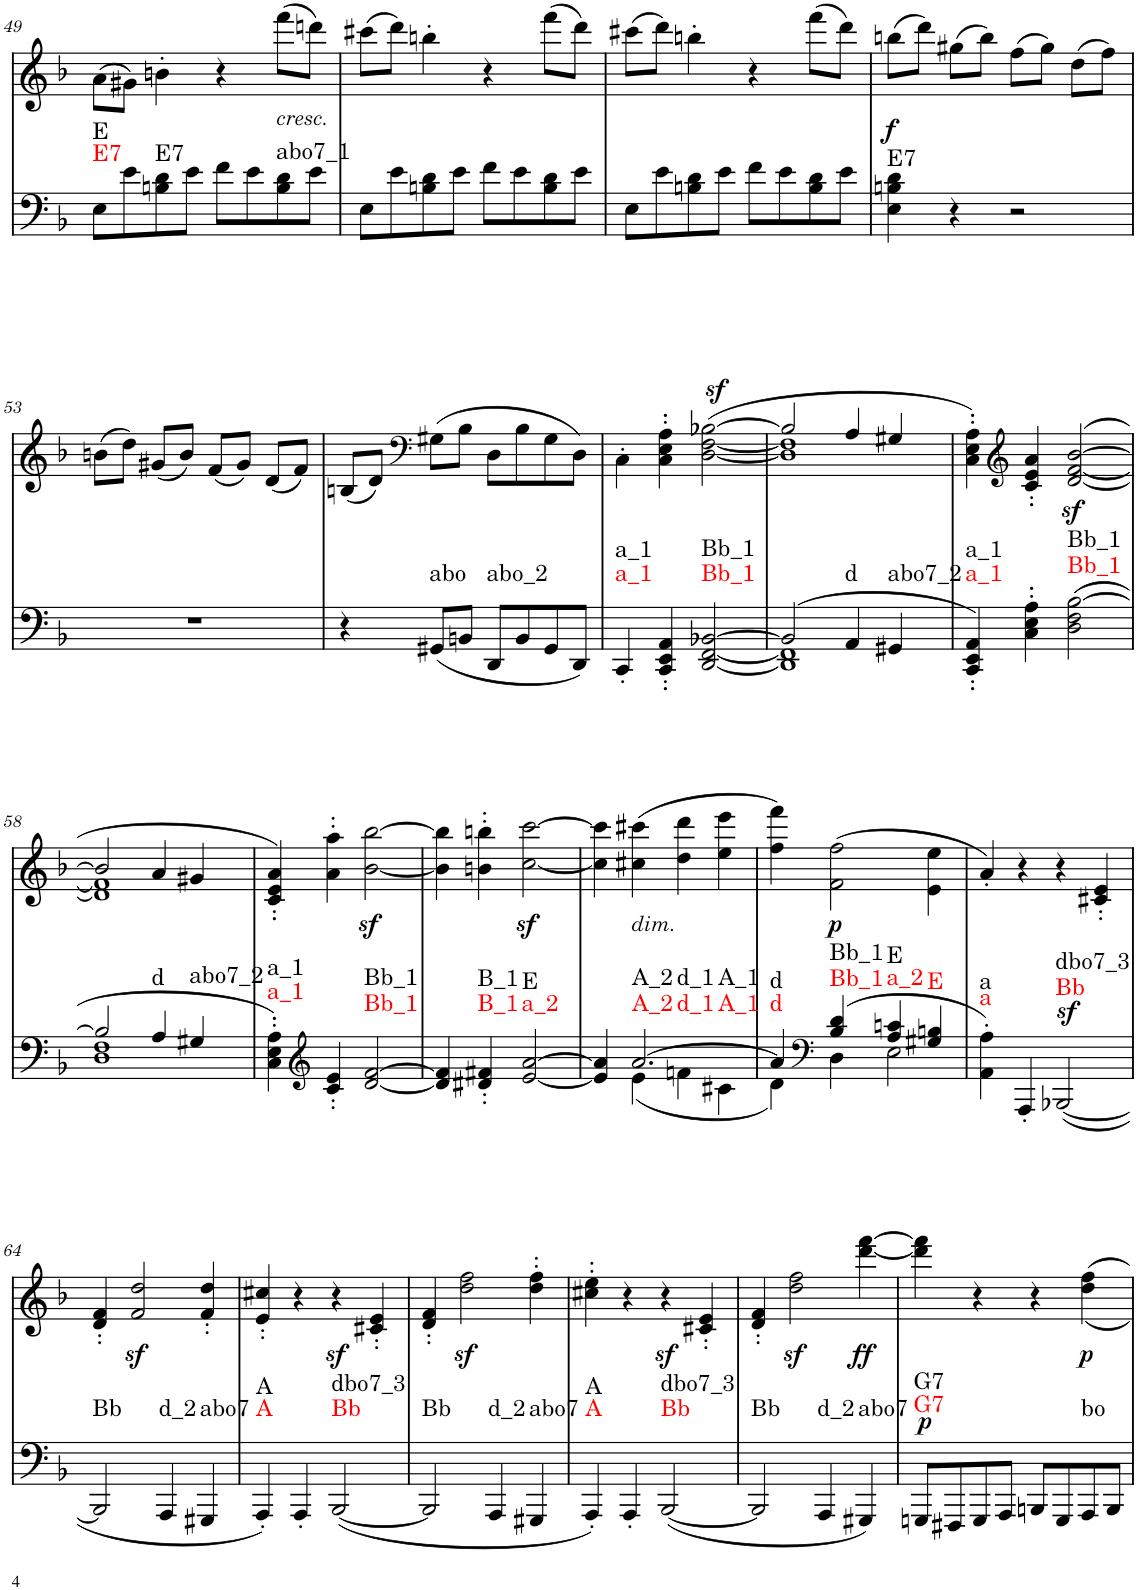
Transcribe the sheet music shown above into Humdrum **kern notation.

**kern	**dynam	**harte	**kern	**text	**dynam
*part2	*part2	*part2	*part1	*part1	*part1
*staff2	*staff2	*	*staff1	*staff1	*staff1
*I"piano	*	*	*I"piano	*	*
*I'Pno	*	*	*I'Pno	*	*
!!LO:PB:g=z
*clefF4	*	*	*clefG2	*	*
*k[b-]	*	*	*k[b-]	*	*
*d:	*	*	*d:	*	*
*M4/4	*	*	*M4/4	*	*
=49	=49	=49	=49	=49	=49
!	!	!LO:H:n=1:kt=E7	!	!	!
!	!	!LO:H:n=2:kt=E	!	!	!
8E\L	.	N N	(8a\L	.	.
8e\	.	.	8g#X\J)	.	.
!	!	!LO:H:kt=E7	!	!	!
8Bn\ 8d\	.	N	4bn'\	.	.
8e\J	.	.	.	.	.
8f\L	.	.	4r	.	.
8e\	.	.	.	.	.
!	!	!	!LO:TX:b:i:t=cresc.	!	!
!	!	!LO:H:kt=abo7_1	!	!LO:LY:b	!
8B\ 8d\	.	N	(8fff\L	<	.
8e\J	.	.	8dddn\J)	.	.
=50	=50	=50	=50	=50	=50
8E\L	.	.	(8ccc#X\L	.	.
8e\	.	.	8ddd\J)	.	.
8Bn\ 8d\	.	.	4bbn'\	.	.
8e\J	.	.	.	.	.
8f\L	.	.	4r	.	.
8e\	.	.	.	.	.
8B\ 8d\	.	.	(8fff\L	.	.
8e\J	.	.	8ddd\J)	.	.
=51	=51	=51	=51	=51	=51
8E\L	.	.	(8ccc#X\L	.	.
8e\	.	.	8ddd\J)	.	.
8Bn\ 8d\	.	.	4bbn'\	.	.
8e\J	.	.	.	.	.
8f\L	.	.	4r	.	.
8e\	.	.	.	.	.
8B\ 8d\	.	.	(8fff\L	.	.
8e\J	.	.	8ddd\J)	.	.
=52	=52	=52	=52	=52	=52
!	!	!LO:H:kt=E7	!	!LO:LY:b	!LO:DY:b
4E\ 4Bn\ 4d\	.	N	(8bbn\L	f	f
.	.	.	8ddd\J)	.	.
4r	.	.	(8gg#X\L	.	.
.	.	.	8bb\J)	.	.
2r	.	.	(8ff\L	.	.
.	.	.	8gg#\J)	.	.
.	.	.	(8dd\L	.	.
.	.	.	8ff\J)	.	.
!!LO:LB:g=z
=53	=53	=53	=53	=53	=53
1r	.	.	(8bn\L	.	.
.	.	.	8dd\J)	.	.
.	.	.	(8g#X/L	.	.
.	.	.	8b/J)	.	.
.	.	.	(8f/L	.	.
.	.	.	8g#/J)	.	.
.	.	.	(8d/L	.	.
.	.	.	8f/J)	.	.
=54	=54	=54	=54	=54	=54
4r	.	.	(8Bn/L	.	.
.	.	.	8d/J)	.	.
*	*	*	*clefF4	*	*
!	!	!LO:H:kt=abo	!	!	!
(8GG#X/L	.	N	(8G#X\L	.	.
8BBn/J	.	.	8B\J	.	.
!	!	!LO:H:kt=abo_2	!	!	!
8DD/L	.	N	8D\L	.	.
8BB/	.	.	8B\	.	.
8GG#/	.	.	8G#\	.	.
8DD/J)	.	.	8D\J)	.	.
=55	=55	=55	=55	=55	=55
!	!	!LO:H:n=1:kt=a_1	!	!	!
!	!	!LO:H:n=2:kt=a_1	!	!	!
4CC'/	.	N N	4C'\	.	.
4CC/' 4EE/' 4AA/'	.	.	4C\' 4E\' 4A\'	.	.
!	!	!LO:H:n=1:kt=Bb_1	!	!	!
!	!	!LO:H:n=2:kt=Bb_1	!	!	!
[<2DD/ [2FF/ [2BB-X/	.	N N	([2D\z> [2F\z> [>2B-X\z>	.	.
=56	=56	=56	=56	=56	=56
*^	*	*	*^	*	*
(>2BB-/]	1DD] 1FF]	.	.	2B-/]	1D] 1F]	.	.
!	!	!	!LO:H:kt=d	!	!	!	!
4AA/	.	.	N	4A/	.	.	.
!	!	!	!LO:H:kt=abo7_2	!	!	!	!
4GG#X/	.	.	N	4G#X/	.	.	.
*v	*v	*	*	*	*	*	*
*	*	*	*v	*v	*	*
=57	=57	=57	=57	=57	=57
!	!	!LO:H:n=1:kt=a_1	!	!	!
!	!	!LO:H:n=2:kt=a_1	!	!	!
4CC/' 4EE/' 4AA/')	.	N N	4C\' 4E\' 4A\')	.	.
*	*	*	*clefG2	*	*
4C\' 4E\' 4A\'	.	.	4c/' 4e/' 4a/'	.	.
!	!	!LO:H:n=1:kt=Bb_1	!	!	!
!	!	!LO:H:n=2:kt=Bb_1	!	!	!
(2D\ 2F\ [2B-\	.	N N	([2d/z< [2f/z< [2b-/z<	.	.
!!LO:LB:g=z
=58	=58	=58	=58	=58	=58
*^	*	*	*^	*	*
2B-/]	1D 1F	.	.	2b-/]	1d] 1f]	.	.
!	!	!	!LO:H:kt=d	!	!	!	!
4A/	.	.	N	4a/	.	.	.
!	!	!	!LO:H:kt=abo7_2	!	!	!	!
4G#X/	.	.	N	4g#X/	.	.	.
*v	*v	*	*	*	*	*	*
*	*	*	*v	*v	*	*
=59	=59	=59	=59	=59	=59
!	!	!LO:H:n=1:kt=a_1	!	!	!
!	!	!LO:H:n=2:kt=a_1	!	!	!
4C\' 4E\' 4A\')	.	N N	4c/' 4e/' 4a/')	.	.
*clefG2	*	*	*	*	*
4c/' 4e/'	.	.	4a\' 4aa\'	.	.
!	!	!LO:H:n=1:kt=Bb_1	!	!	!
!	!	!LO:H:n=2:kt=Bb_1	!	!	!
[2d/ [2f/	.	N N	[2b-\z< [2bb-\z<	.	.
=60	=60	=60	=60	=60	=60
4d/] 4f/]	.	.	4b-\] 4bb-\]	.	.
!	!	!LO:H:n=1:kt=B_1	!	!	!
!	!	!LO:H:n=2:kt=B_1	!	!	!
4d#X/' 4f#X/'	.	N N	4bn\' 4bbn\'	.	.
!	!	!LO:H:n=1:kt=a_2	!	!	!
!	!	!LO:H:n=2:kt=E	!	!	!
[<2e/ [2a/	.	N N	[2cc\z< [2ccc\z<	.	.
=61	=61	=61	=61	=61	=61
*^	*	*	*	*	*
!	!	!	!	!	!LO:LY:b	!
4e/] 4a/]	4ryy	.	.	4cc\] 4ccc\]	>	.
!	!	!	!LO:H:n=1:kt=A_2	!LO:TX:b:i:t=dim.	!	!
!	!	!	!LO:H:n=2:kt=A_2	!	!	!
!	!	!	!LO:H:n=3:kt=d_1	!	!	!
!	!	!	!LO:H:n=4:kt=d_1	!	!	!
!	!	!	!LO:H:n=5:kt=A_1	!	!	!
!	!	!	!LO:H:n=6:kt=A_1	!	!	!
[2.a/	(4e\	.	N N N N N N	(4cc#X\ 4ccc#X\	.	.
.	4fn\	.	.	4dd\ 4ddd\	.	.
.	4c#X\	.	.	4ee\ 4eee\	.	.
=62	=62	=62	=62	=62	=62	=62
!	!	!	!LO:H:n=1:kt=d	!	!	!
!	!	!	!LO:H:n=2:kt=d	!	!	!
4a/]	4d\)	.	N N	4ff\ 4fff\)	.	.
*clefF4	*	*	*	*	*	*
!	!	!	!LO:H:n=1:kt=Bb_1	!	!LO:LY:b	!LO:DY:b
!	!	!	!LO:H:n=2:kt=Bb_1	!	!	!
(4B-/ 4d/	4D\	.	N N	(2f\ 2ff\	p	p
!	!	!	!LO:H:n=1:kt=a_2	!	!	!
!	!	!	!LO:H:n=2:kt=E	!	!	!
4A/ 4cn/	2E\	.	N N	.	.	.
!	!	!	!LO:H:kt=E	!	!	!
4G#X/ 4Bn/	.	.	N	4e\ 4ee\	.	.
*v	*v	*	*	*	*	*
=63	=63	=63	=63	=63	=63
!	!	!LO:H:n=1:kt=a	!	!	!
!	!	!LO:H:n=2:kt=a	!	!	!
4AA\' 4A\')	.	N N	4a'/)	.	.
4AAA'/	.	.	4r	.	.
!	!LO:DY:a	!LO:H:n=1:kt=Bb	!	!	!
!	!	!LO:H:n=2:kt=dbo7_3	!	!	!
(<[2BBB-X/	sf	N N	4r	.	.
.	.	.	4c#X/' 4e/'	.	.
!!LO:LB:g=z
=64	=64	=64	=64	=64	=64
!	!	!LO:H:kt=Bb	!	!	!
2BBB-/]	.	N	4d/' 4f/'	.	.
.	.	.	2f/z< 2dd/z<	.	.
!	!	!LO:H:kt=d_2	!	!	!
4AAA/	.	N	.	.	.
!	!	!LO:H:kt=abo7	!	!	!
4GGG#X/	.	N	4f/' 4dd/'	.	.
=65	=65	=65	=65	=65	=65
!	!	!LO:H:n=1:kt=A	!	!	!
!	!	!LO:H:n=2:kt=A	!	!	!
4AAA'/)	.	N N	4e/' 4cc#X/'	.	.
4AAA'/	.	.	4r	.	.
!	!	!LO:H:n=1:kt=Bb	!	!	!LO:DY:b
!	!	!LO:H:n=2:kt=dbo7_3	!	!	!
(<[2BBB-/	.	N N	4r	.	sf
.	.	.	4c#X/' 4e/'	.	.
=66	=66	=66	=66	=66	=66
!	!	!LO:H:kt=Bb	!	!	!
2BBB-/]	.	N	4d/' 4f/'	.	.
.	.	.	2dd\z< 2ff\z<	.	.
!	!	!LO:H:kt=d_2	!	!	!
4AAA/	.	N	.	.	.
!	!	!LO:H:kt=abo7	!	!	!
4GGG#X/	.	N	4dd\' 4ff\'	.	.
=67	=67	=67	=67	=67	=67
!	!	!LO:H:n=1:kt=A	!	!	!
!	!	!LO:H:n=2:kt=A	!	!	!
4AAA'/)	.	N N	4cc#X\' 4ee\'	.	.
4AAA'/	.	.	4r	.	.
!	!	!LO:H:n=1:kt=Bb	!	!	!LO:DY:b
!	!	!LO:H:n=2:kt=dbo7_3	!	!	!
(<[2BBB-/	.	N N	4r	.	sf
.	.	.	4c#X/' 4e/'	.	.
=68	=68	=68	=68	=68	=68
!	!	!LO:H:kt=Bb	!	!	!
2BBB-/]	.	N	4d/' 4f/'	.	.
.	.	.	2dd\z< 2ff\z<	.	.
!	!	!LO:H:kt=d_2	!	!	!
4AAA/	.	N	.	.	.
!	!	!LO:H:kt=abo7	!	!LO:LY:b	!LO:DY:b
4GGG#X/)	.	N	[4ddd\ [4fff\	ff	ff
=69	=69	=69	=69	=69	=69
!	!	!LO:H:n=1:kt=G7	!	!	!
!	!	!LO:H:n=2:kt=G7	!	!	!
8GGGn/L	.	N N	4ddd\] 4fff\]	.	.
!	!LO:DY:a	!	!	!	!
8FFF#X/	p	.	.	.	.
8GGG/	.	.	4r	.	.
8AAA/J	.	.	.	.	.
8BBBn/L	.	.	4r	.	.
8GGG/	.	.	.	.	.
!	!	!LO:H:kt=bo	!	!LO:LY:b	!LO:DY:b
8AAA/	.	N	4dd\ 4ff\	p	p
8BBB/J	.	.	.	.	.
=	=	=	=	=	=
*-	*-	*-	*-	*-	*-
